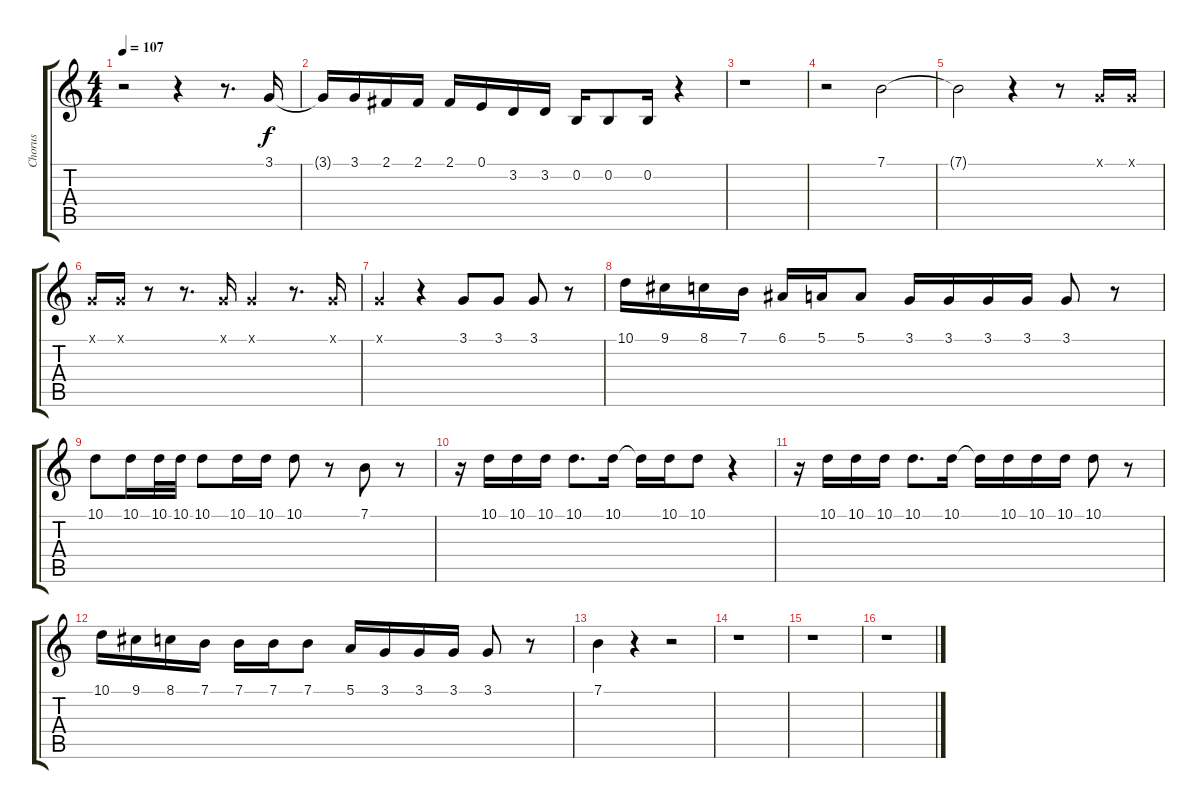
\track ("Chorus" "Chorus") {instrument lead1square}
\staff {score tabs}
\tuning (E4 B3 G3 D3 A2 E2) {hide}
\ts (4 4)
\tempo 107
\clef g2
\ks c
r.2{dy f} r.4 r.8{d} 3.1.16 |
3.1{t}.16 3.1.16 2.1.16 2.1.16 2.1.16 0.1.16 3.2.16 3.2.16 0.2.16 0.2.8 0.2.16 r.4 |
r.1 |
r.2 7.1.2 |
7.1{t}.2 r.4 r.8 3.1{x}.16 3.1{x}.16 |
3.1{x}.16 3.1{x}.16 r.8 r.8{d} 3.1{x}.16 3.1{x}.4 r.8{d} 3.1{x}.16 |
3.1{x}.4 r.4 3.1.8 3.1.8 3.1.8 r.8 |
10.1.16 9.1.16 8.1.16 7.1.16 6.1.16 5.1.16 5.1.8 3.1.16 3.1.16 3.1.16 3.1.16 3.1.8 r.8 |
10.1.8 10.1.16 10.1.32 10.1.32 10.1.8 10.1.16 10.1.16 10.1.8 r.8 7.1.8 r.8 |
r.16 10.1.16 10.1.16 10.1.16 10.1.8{d} 10.1.16 10.1{t}.16 10.1.16 10.1.8 r.4 |
r.16 10.1.16 10.1.16 10.1.16 10.1.8{d} 10.1.16 10.1{t}.16 10.1.16 10.1.16 10.1.16 10.1.8 r.8 |
10.1.16 9.1.16 8.1.16 7.1.16 7.1.16 7.1.16 7.1.8 5.1.16 3.1.16 3.1.16 3.1.16 3.1.8 r.8 |
7.1.4 r.4 r.2 |
r.1 |
r.1 |
r.1
